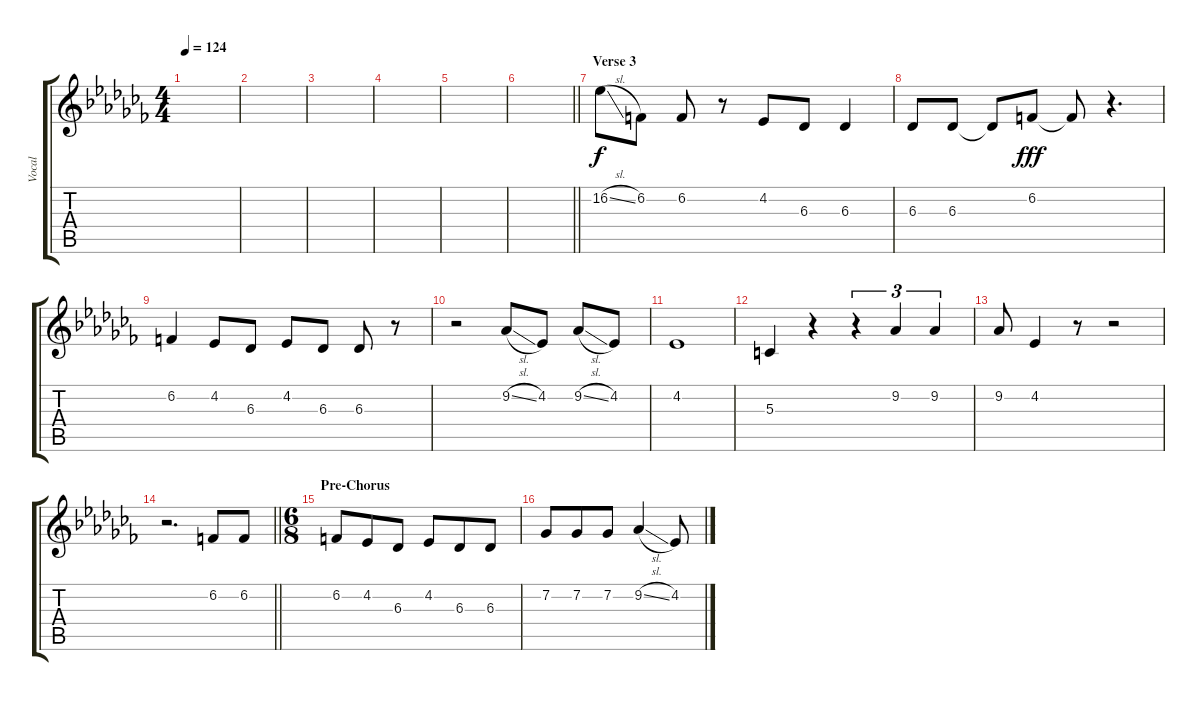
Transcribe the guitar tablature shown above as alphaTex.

\track ("Vocal" "Vocal") {instrument lead6voice}
\staff {score tabs}
\tuning (E4 B3 G3 D3 A2 E2) {hide}
\ts (4 4)
\tempo 124
\clef g2
\ks cb
|
|
|
|
|
\barLineRight lightlight
|
\section ("" "Verse 3")
16.2{sl}.8 6.2.8 6.2.8 r.8 4.2.8 6.3.8 6.3.4 |
6.3.8 6.3.8 6.3{t}.8{dy f} 6.2.8{dy fff} 6.2{t}.8 r.4{d} |
6.2.4 4.2.8 6.3.8 4.2.8 6.3.8 6.3.8 r.8 |
r.2 9.2{sl}.8 4.2.8 9.2{sl}.8 4.2.8 |
4.2.1 |
5.3.4 r.4 r.4{tu (3 2)} 9.2.4{tu (3 2)} 9.2.4{tu (3 2)} |
9.2.8 4.2.4 r.8 r.2 |
\barLineRight lightlight
r.2{d} 6.2.8 6.2.8 |
\ts (6 8)
\section ("" "Pre-Chorus")
6.2.8 4.2.8 6.3.8 4.2.8 6.3.8 6.3.8 |
7.2.8 7.2.8 7.2.8 9.2{sl}.4 4.2.8
